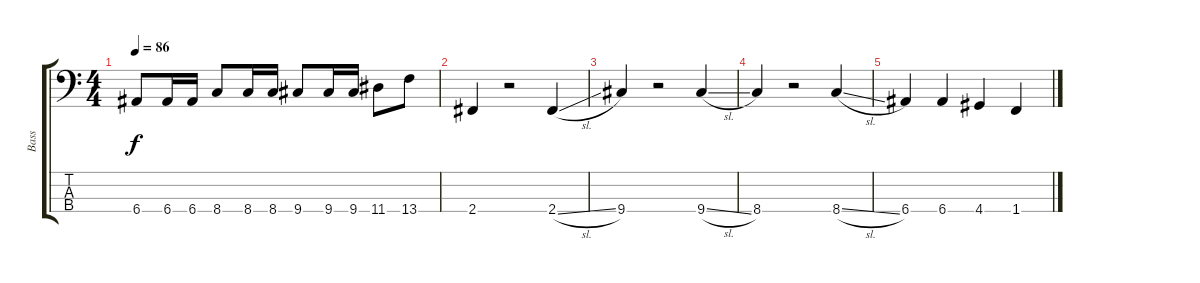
\track ("Bass" "Bass") {instrument electricbassfinger}
\staff {score tabs}
\tuning (G2 D2 A1 E1) {hide}
\ts (4 4)
\tempo 86
\clef f4
\ks c
6.4.8{dy f} 6.4.16 6.4.16 8.4.8 8.4.16 8.4.16 9.4.8 9.4.16 9.4.16 11.4.8 13.4.8 |
2.4.4 r.2 2.4{sl}.4 |
9.4.4 r.2 9.4{sl}.4 |
8.4.4 r.2 8.4{sl}.4{volume 4} |
6.4.4 6.4.4 4.4.4 1.4.4
